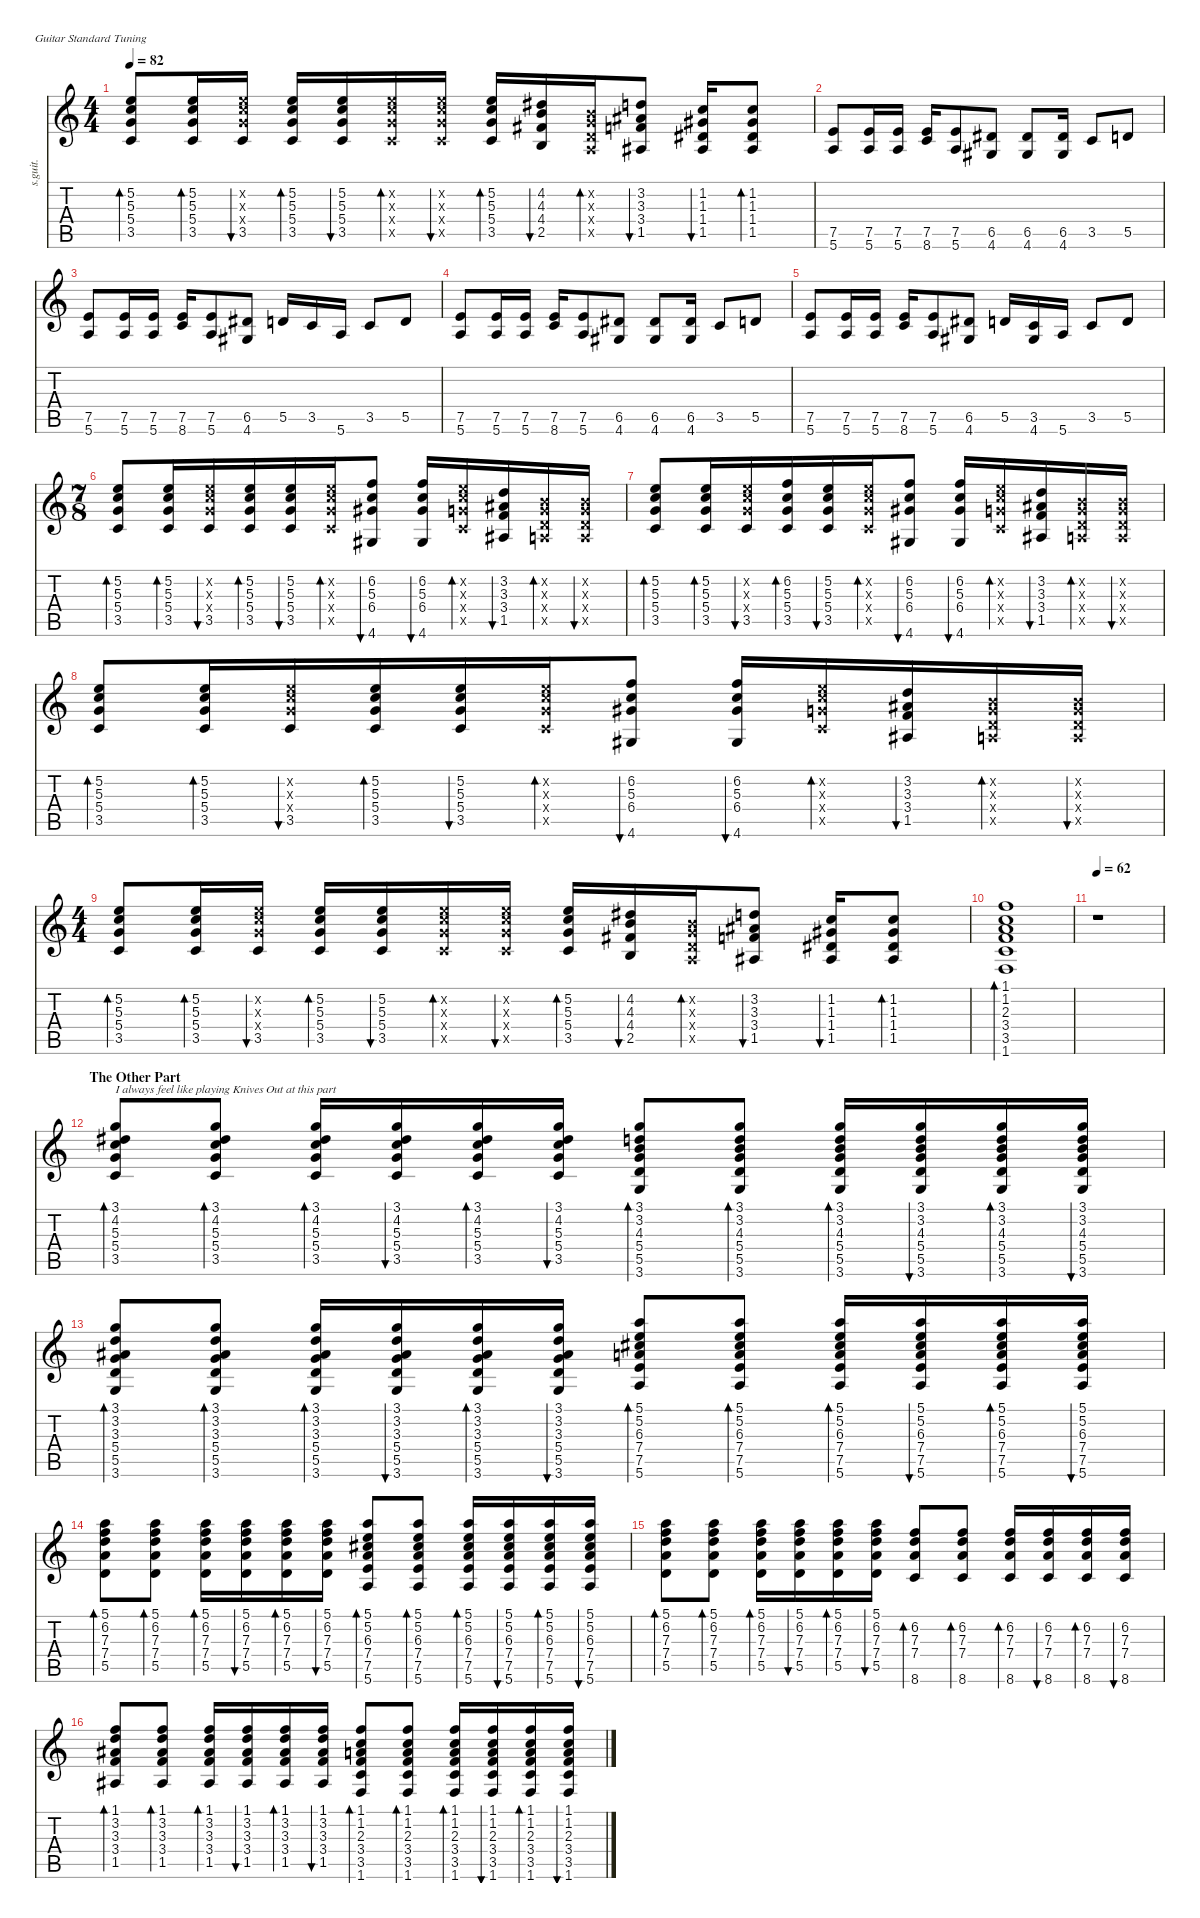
\defaultSystemsLayout 4
\hideDynamics
\bracketExtendMode nobrackets
\track ("Acoustic (thom)" "s.guit.") {instrument acousticguitarsteel}
\staff {score tabs}
\tuning (E4 B3 G3 D3 A2 E2)
\ts (4 4)
\tempo 82
\clef g2
\ks c
(5.2 5.3 5.4 3.5).8{bd 30 dy f beam Up} (5.2 5.3 5.4 3.5).16{bd 30 beam Up} (5.2{x} 5.3{x} 5.4{x} 3.5).16{bu 30 beam Up} (5.2 5.3 5.4 3.5).16{bd 30 beam Up} (5.2 5.3 5.4 3.5).16{bu 30 beam Up} (5.2{x} 5.3{x} 5.4{x} 3.5{x}).16{bd 30 beam Up} (5.2{x} 5.3{x} 5.4{x} 3.5{x}).16{bu 30 beam Up} (5.2 5.3 5.4 3.5).16{bd 30 beam Up} (4.2{acc #} 4.3 4.4{acc #} 2.5).16{bu 30 beam Up} (0.2{x} 0.3{x} 0.4{x} 0.5{x}).16{bd 30 beam Up} (3.2 3.3{acc #} 3.4 1.5{acc #}).8{bu 30 beam Up} (1.2 1.3{acc #} 1.4{acc #} 1.5{acc #}).16{bu 30 beam Up} (1.2 1.3{acc #} 1.4{acc #} 1.5{acc #}).8{bd 30 beam Up} |
(7.5 5.6).8{beam Up} (7.5 5.6).16{beam Up} (7.5 5.6).16{beam Up} (7.5 8.6).16{beam Up} (7.5 5.6).8{beam Up} (6.5{acc #} 4.6{acc #}).8{beam Up} (6.5{acc #} 4.6{acc #}).8{beam Up} (6.5{acc #} 4.6{acc #}).16{beam Up} 3.5.8{beam Up} 5.5.8{beam Up} |
(7.5 5.6).8{beam Up} (7.5 5.6).16{beam Up} (7.5 5.6).16{beam Up} (7.5 8.6).16{beam Up} (7.5 5.6).8{beam Up} (6.5{acc #} 4.6{acc #}).8{beam Up} 5.5.16{beam Up} 3.5.16{beam Up} 5.6.16{beam Up} 3.5.8{beam Up} 5.5.8{beam Up} |
(7.5 5.6).8{beam Up} (7.5 5.6).16{beam Up} (7.5 5.6).16{beam Up} (7.5 8.6).16{beam Up} (7.5 5.6).8{beam Up} (6.5{acc #} 4.6{acc #}).8{beam Up} (6.5{acc #} 4.6{acc #}).8{beam Up} (6.5{acc #} 4.6{acc #}).16{beam Up} 3.5.8{beam Up} 5.5.8{beam Up} |
(7.5 5.6).8{beam Up} (7.5 5.6).16{beam Up} (7.5 5.6).16{beam Up} (7.5 8.6).16{beam Up} (7.5 5.6).8{beam Up} (6.5{acc #} 4.6{acc #}).8{beam Up} 5.5.16{beam Up} (3.5 4.6{acc #}).16{beam Up} 5.6.16{beam Up} 3.5.8{beam Up} 5.5.8{beam Up} |
\ts (7 8)
(5.2 5.3 5.4 3.5).8{bd 30 beam Up} (5.2 5.3 5.4 3.5).16{bd 30 beam Up} (5.2{x} 5.3{x} 5.4{x} 3.5).16{bu 30 beam Up} (5.2 5.3 5.4 3.5).16{bd 30 beam Up} (5.2 5.3 5.4 3.5).16{bu 30 beam Up} (5.2{x} 5.3{x} 5.4{x} 3.5{x}).16{bd 30 beam Up} (6.2 5.3 6.4{acc #} 4.6{acc #}).8{bu 30 beam Up} (6.2 5.3 6.4{acc #} 4.6{acc #}).16{bu 30 beam Up} (5.2{x} 5.3{x} 5.4{x} 3.5{x}).16{bd 30 beam Up} (3.2 3.3{acc #} 3.4 1.5{acc #}).16{bu 30 beam Up} (0.2{x} 0.3{x} 0.4{x} 0.5{x}).16{bd 30 beam Up} (0.2{x} 0.3{x} 0.4{x} 0.5{x}).16{bu 30 beam Up} |
(5.2 5.3 5.4 3.5).8{bd 30 beam Up} (5.2 5.3 5.4 3.5).16{bd 30 beam Up} (5.2{x} 5.3{x} 5.4{x} 3.5).16{bu 30 beam Up} (6.2 5.3 5.4 3.5).16{bd 30 beam Up} (5.2 5.3 5.4 3.5).16{bu 30 beam Up} (5.2{x} 5.3{x} 5.4{x} 3.5{x}).16{bd 30 beam Up} (6.2 5.3 6.4{acc #} 4.6{acc #}).8{bu 30 beam Up} (6.2 5.3 6.4{acc #} 4.6{acc #}).16{bu 30 beam Up} (5.2{x} 5.3{x} 5.4{x} 3.5{x}).16{bd 30 beam Up} (3.2 3.3{acc #} 3.4 1.5{acc #}).16{bu 30 beam Up} (0.2{x} 0.3{x} 0.4{x} 0.5{x}).16{bd 30 beam Up} (0.2{x} 0.3{x} 0.4{x} 0.5{x}).16{bu 30 beam Up} |
(5.2 5.3 5.4 3.5).8{bd 30 beam Up} (5.2 5.3 5.4 3.5).16{bd 30 beam Up} (5.2{x} 5.3{x} 5.4{x} 3.5).16{bu 30 beam Up} (5.2 5.3 5.4 3.5).16{bd 30 beam Up} (5.2 5.3 5.4 3.5).16{bu 30 beam Up} (5.2{x} 5.3{x} 5.4{x} 3.5{x}).16{bd 30 beam Up} (6.2 5.3 6.4{acc #} 4.6{acc #}).8{bu 30 beam Up} (6.2 5.3 6.4{acc #} 4.6{acc #}).16{bu 30 beam Up} (5.2{x} 5.3{x} 5.4{x} 3.5{x}).16{bd 30 beam Up} (3.2 3.3{acc #} 3.4 1.5{acc #}).16{bu 30 beam Up} (0.2{x} 0.3{x} 0.4{x} 0.5{x}).16{bd 30 beam Up} (0.2{x} 0.3{x} 0.4{x} 0.5{x}).16{bu 30 beam Up} |
\ts (4 4)
(5.2 5.3 5.4 3.5).8{bd 30 beam Up} (5.2 5.3 5.4 3.5).16{bd 30 beam Up} (5.2{x} 5.3{x} 5.4{x} 3.5).16{bu 30 beam Up} (5.2 5.3 5.4 3.5).16{bd 30 beam Up} (5.2 5.3 5.4 3.5).16{bu 30 beam Up} (5.2{x} 5.3{x} 5.4{x} 3.5{x}).16{bd 30 beam Up} (5.2{x} 5.3{x} 5.4{x} 3.5{x}).16{bu 30 beam Up} (5.2 5.3 5.4 3.5).16{bd 30 beam Up} (4.2{acc #} 4.3 4.4{acc #} 2.5).16{bu 30 beam Up} (0.2{x} 0.3{x} 0.4{x} 0.5{x}).16{bd 30 beam Up} (3.2 3.3{acc #} 3.4 1.5{acc #}).8{bu 30 beam Up} (1.2 1.3{acc #} 1.4{acc #} 1.5{acc #}).16{bu 30 beam Up} (1.2 1.3{acc #} 1.4{acc #} 1.5{acc #}).8{bd 30 beam Up} |
(1.1 1.2 2.3 3.4 3.5 1.6).1{bd 30 beam Up} |
\tempo 62
r.1{beam Down} |
\section ("" "The Other Part")
(3.1 4.2{acc #} 5.3 5.4 3.5).8{bd 30 txt "I always feel like playing Knives Out at this part" beam Up} (3.1 4.2{acc #} 5.3 5.4 3.5).8{bd 30 beam Up} (3.1 4.2{acc #} 5.3 5.4 3.5).16{bd 30 beam Up} (3.1 4.2{acc #} 5.3 5.4 3.5).16{bu 30 beam Up} (3.1 4.2{acc #} 5.3 5.4 3.5).16{bd 30 beam Up} (3.1 4.2{acc #} 5.3 5.4 3.5).16{bu 30 beam Up} (3.1 3.2 4.3 5.4 5.5 3.6).8{bd 30 beam Up} (3.1 3.2 4.3 5.4 5.5 3.6).8{bd 30 beam Up} (3.1 3.2 4.3 5.4 5.5 3.6).16{bd 30 beam Up} (3.1 3.2 4.3 5.4 5.5 3.6).16{bu 30 beam Up} (3.1 3.2 4.3 5.4 5.5 3.6).16{bd 30 beam Up} (3.1 3.2 4.3 5.4 5.5 3.6).16{bu 30 beam Up} |
(3.1 3.2 3.3{acc #} 5.4 5.5 3.6).8{bd 30 beam Up} (3.1 3.2 3.3{acc #} 5.4 5.5 3.6).8{bd 30 beam Up} (3.1 3.2 3.3{acc #} 5.4 5.5 3.6).16{bd 30 beam Up} (3.1 3.2 3.3{acc #} 5.4 5.5 3.6).16{bu 30 beam Up} (3.1 3.2 3.3{acc #} 5.4 5.5 3.6).16{bd 30 beam Up} (3.1 3.2 3.3{acc #} 5.4 5.5 3.6).16{bu 30 beam Up} (5.1 5.2 6.3{acc #} 7.4 7.5 5.6).8{bd 30 beam Up} (5.1 5.2 6.3{acc #} 7.4 7.5 5.6).8{bd 30 beam Up} (5.1 5.2 6.3{acc #} 7.4 7.5 5.6).16{bd 30 beam Up} (5.1 5.2 6.3{acc #} 7.4 7.5 5.6).16{bu 30 beam Up} (5.1 5.2 6.3{acc #} 7.4 7.5 5.6).16{bd 30 beam Up} (5.1 5.2 6.3{acc #} 7.4 7.5 5.6).16{bu 30 beam Up} |
(5.1 6.2 7.3 7.4 5.5).8{bd 30 beam Down} (5.1 6.2 7.3 7.4 5.5).8{bd 30 beam Down} (5.1 6.2 7.3 7.4 5.5).16{bd 30 beam Down} (5.1 6.2 7.3 7.4 5.5).16{bu 30 beam Down} (5.1 6.2 7.3 7.4 5.5).16{bd 30 beam Down} (5.1 6.2 7.3 7.4 5.5).16{bu 30 beam Down} (5.1 5.2 6.3{acc #} 7.4 7.5 5.6).8{bd 30 beam Up} (5.1 5.2 6.3{acc #} 7.4 7.5 5.6).8{bd 30 beam Up} (5.1 5.2 6.3{acc #} 7.4 7.5 5.6).16{bd 30 beam Up} (5.1 5.2 6.3{acc #} 7.4 7.5 5.6).16{bu 30 beam Up} (5.1 5.2 6.3{acc #} 7.4 7.5 5.6).16{bd 30 beam Up} (5.1 5.2 6.3{acc #} 7.4 7.5 5.6).16{bu 30 beam Up} |
(5.1 6.2 7.3 7.4 5.5).8{bd 30 beam Down} (5.1 6.2 7.3 7.4 5.5).8{bd 30 beam Down} (5.1 6.2 7.3 7.4 5.5).16{bd 30 beam Down} (5.1 6.2 7.3 7.4 5.5).16{bu 30 beam Down} (5.1 6.2 7.3 7.4 5.5).16{bd 30 beam Down} (5.1 6.2 7.3 7.4 5.5).16{bu 30 beam Down} (6.2 7.3 7.4 8.6).8{bd 30 beam Up} (6.2 7.3 7.4 8.6).8{bd 30 dy mp beam Up} (6.2 7.3 7.4 8.6).16{bd 30 dy f beam Up} (6.2 7.3 7.4 8.6).16{bu 30 beam Up} (6.2 7.3 7.4 8.6).16{bd 30 beam Up} (6.2 7.3 7.4 8.6).16{bu 30 dy mf beam Up} |
(1.1 3.2 3.3{acc #} 3.4 1.5{acc #}).8{bd 30 dy f beam Up} (1.1 3.2 3.3{acc #} 3.4 1.5{acc #}).8{bd 30 beam Up} (1.1 3.2 3.3{acc #} 3.4 1.5{acc #}).16{bd 30 beam Up} (1.1 3.2 3.3{acc #} 3.4 1.5{acc #}).16{bu 30 beam Up} (1.1 3.2 3.3{acc #} 3.4 1.5{acc #}).16{bd 30 beam Up} (1.1 3.2 3.3{acc #} 3.4 1.5{acc #}).16{bu 30 beam Up} (1.1 1.2 2.3 3.4 3.5 1.6).8{bd 30 beam Up} (1.1 1.2 2.3 3.4 3.5 1.6).8{bd 30 beam Up} (1.1 1.2 2.3 3.4 3.5 1.6).16{bd 30 beam Up} (1.1 1.2 2.3 3.4 3.5 1.6).16{bu 30 beam Up} (1.1 1.2 2.3 3.4 3.5 1.6).16{bd 30 beam Up} (1.1 1.2 2.3 3.4 3.5 1.6).16{bu 30 beam Up}
